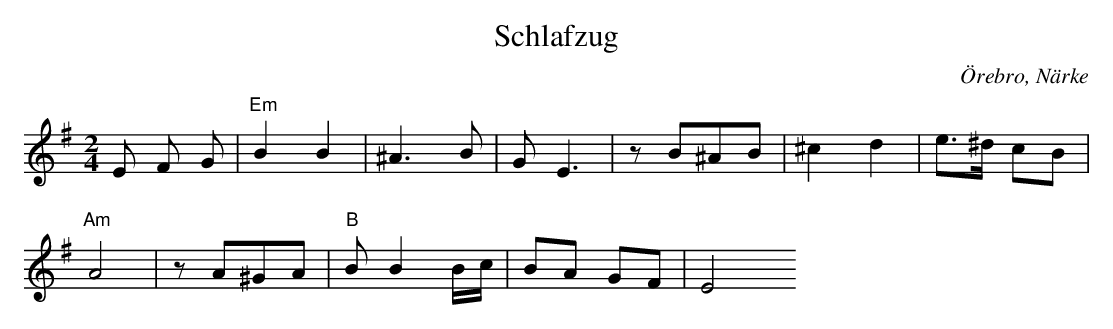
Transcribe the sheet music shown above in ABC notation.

X:1
T:Schlafzug
O:Örebro, Närke
M:2/4
L:1/8
K:Em
E F G |"Em" B2 B2 | ^A3B | GE3 | zB^AB | ^c2 d2 | e>^d cB |
"Am" A4 | zA^GA |"B" B B2 B/2c/2 | BA GF | E4
